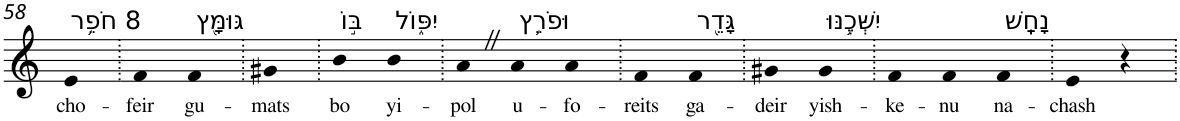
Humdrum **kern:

**kern	**text
*part1	*part1
*staff1	*staff1
*I"Piano	*
*I'Pno	*
!!LO:PB:g=z
*clefG2	*
*k[]	*
=58	=58
!LO:TX:a:t=8 חֹפֵ֥ר	!
!	!LO:LY:b
4e	cho-
=59.	=59.
!	!LO:LY:b
4f	-feir
!LO:TX:a:t=גּוּמָּ֖ץ	!
!	!LO:LY:b
4f	gu-
=60.	=60.
!	!LO:LY:b
4g#X	-mats
=61.	=61.
!LO:TX:a:t=בּ֣וֹ	!
!	!LO:LY:b
4b	bo
!LO:TX:a:t=יִפּ֑וֹל	!
!	!LO:LY:b
4b	yi-
=62.	=62.
!	!LO:LY:b
4aZ	-pol
!LO:TX:a:t=וּפֹרֵ֥ץ	!
!	!LO:LY:b
4a	u-
!	!LO:LY:b
4a	-fo-
=63.	=63.
!	!LO:LY:b
4f	-reits
!LO:TX:a:t=גָּדֵ֖ר	!
!	!LO:LY:b
4f	ga-
=64.	=64.
!	!LO:LY:b
4g#X	-deir
!LO:TX:a:t=יִשְּׁכֶ֥נּוּ	!
!	!LO:LY:b
4g#	yish-
=65.	=65.
!	!LO:LY:b
4f	-ke-
!	!LO:LY:b
4f	-nu
!LO:TX:a:t=נָחָֽשׁ	!
!	!LO:LY:b
4f	na-
=66.	=66.
!	!LO:LY:b
4e	-chash
4r	.
=.	=.
*-	*-
